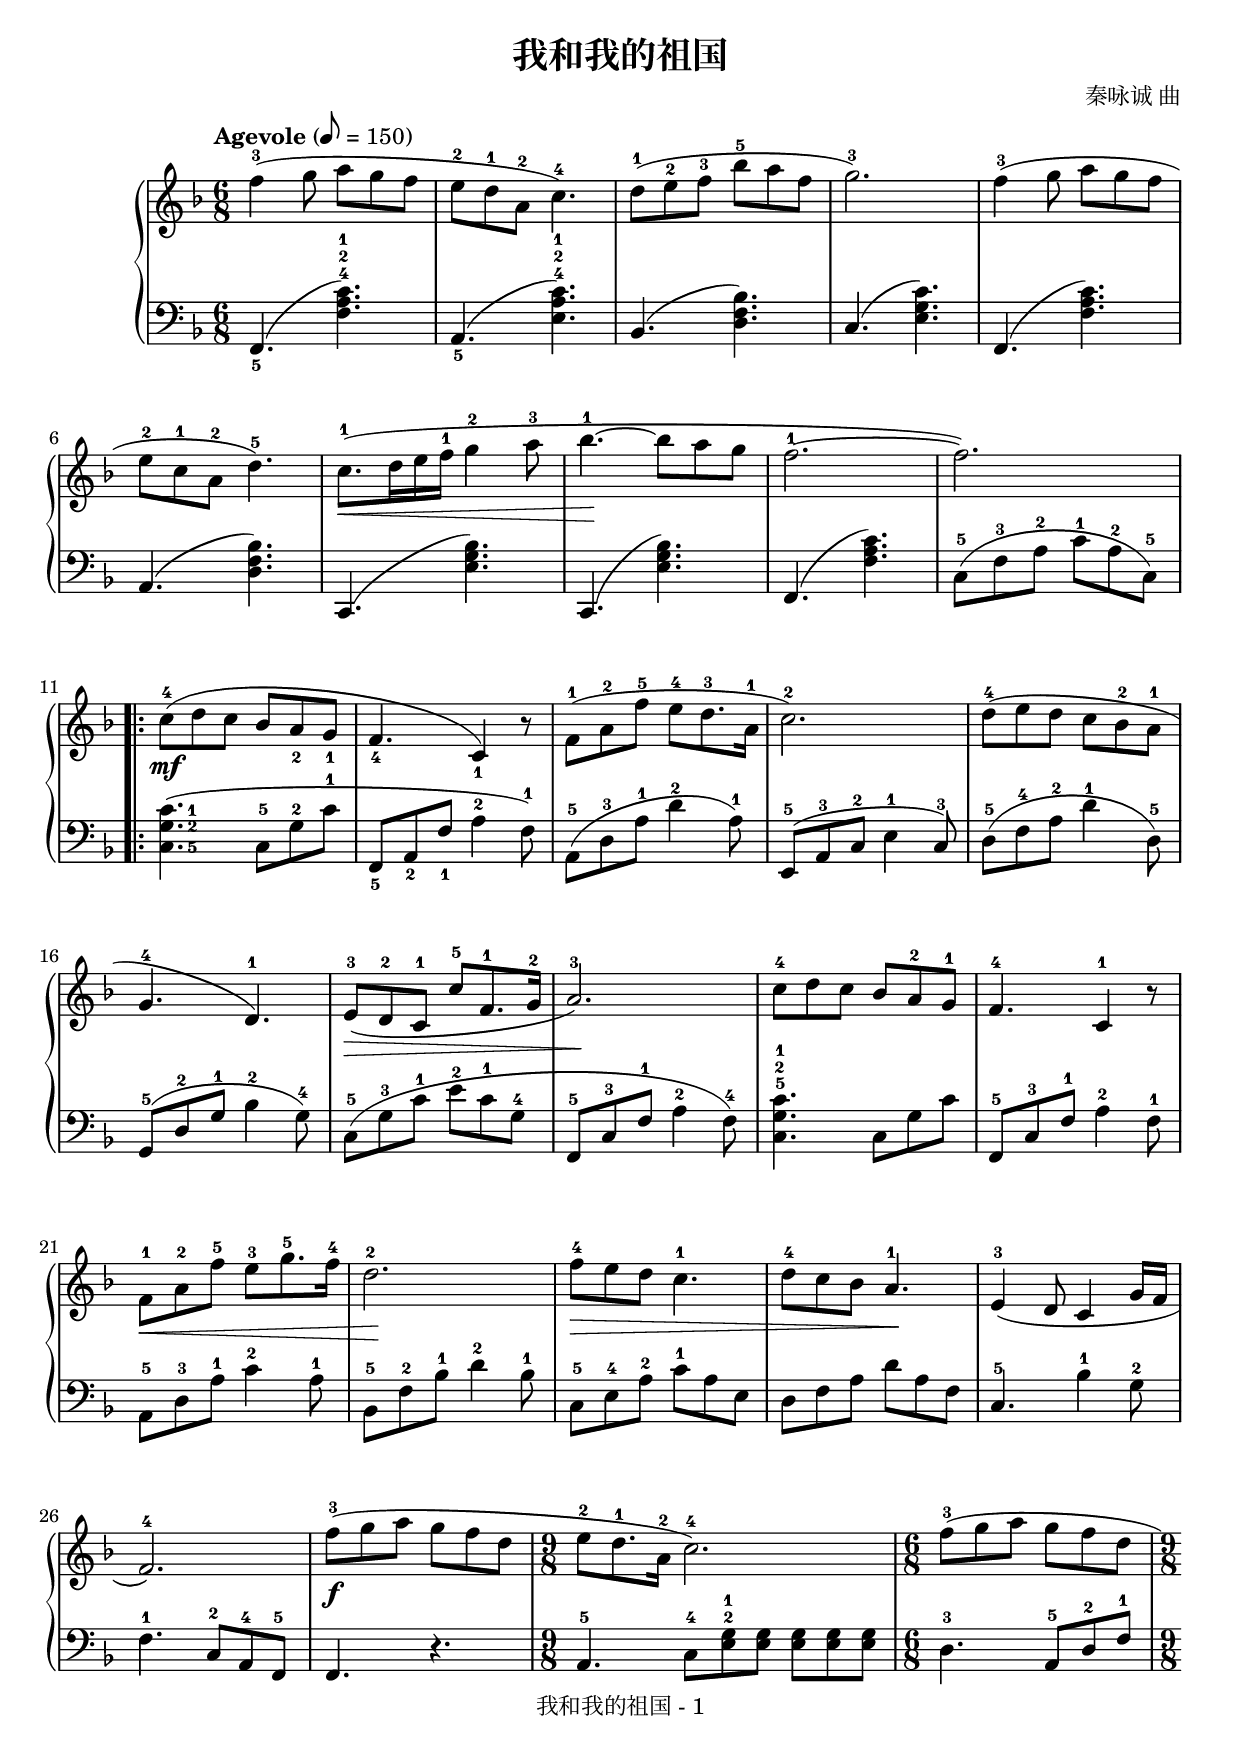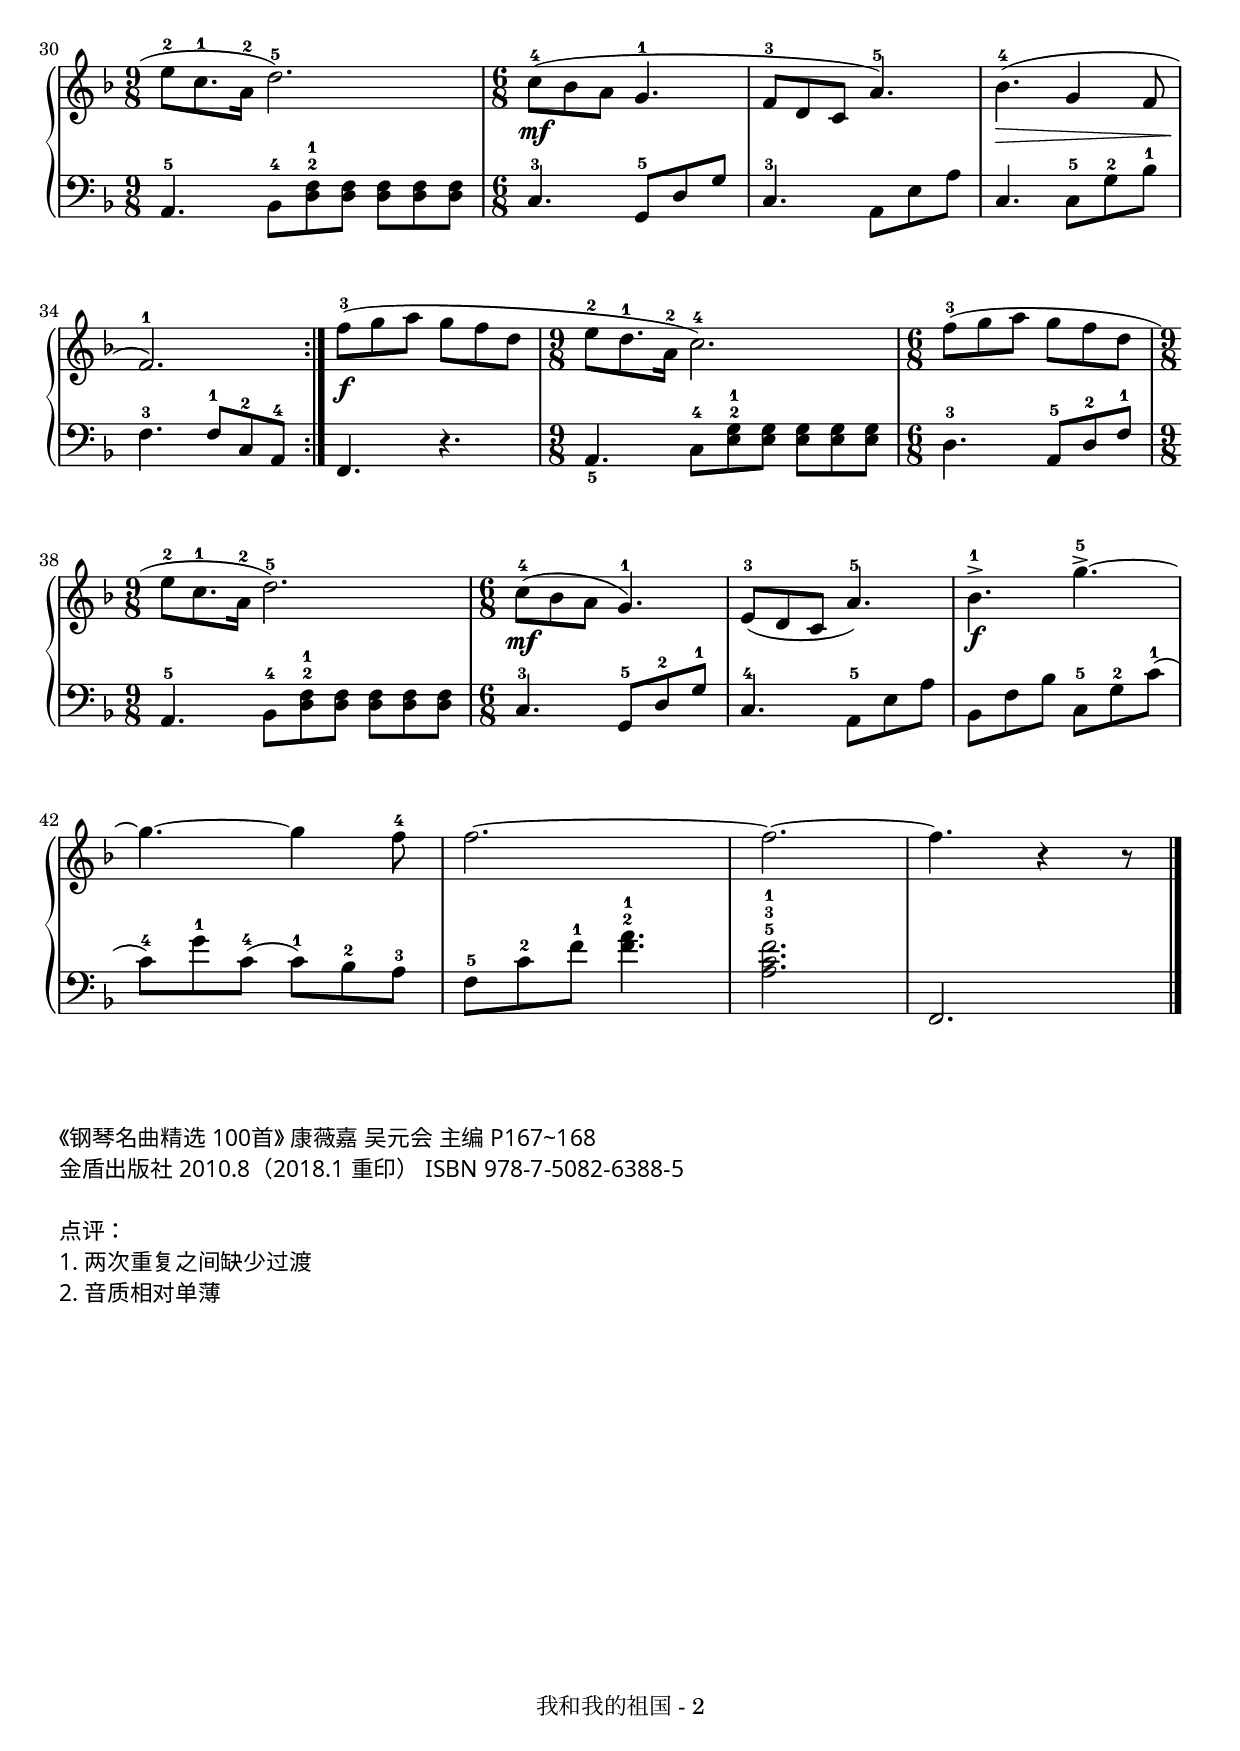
\version "2.18.2"

songName = "我和我的祖国"
\include "../lib/paper-footer.ily"

\header {
  title = \songName
  composer = "秦咏诚 曲"
}

keyTime = {
  \key f \major
  \time 6/8
  \numericTimeSignature
}

upper = \relative c'' {
  \clef treble
  \keyTime
  \tempo "Agevole" 8=150
  \override Hairpin.to-barline = ##f
  
  f4-3( g8 a g f |
  e8-2 d-1 a-2 c4.-4) |
  d8-1( e-2 f-3 bes-5 a f |
  g2.-3) |
  f4-3( g8 a g f |\break
  
  e8-2 c-1 a-2 d4.-5) |
  c8.-1(\< d16 e f-1 g4-2 a8-3 |
  bes4.-1~\! bes8 a g |
  f2.-1~ |
  f2.) |\break
  
  \repeat volta 2 {
    c8-4\mf( d c bes a_2 g_1 |
    f4._4 c4_1) r8 |
    f8-1( a-2 f'-5 e-4 d8.-3 a16-1 |
    c2.-2) |
    d8-4( e d c bes-2 a-1 |\break
    
    g4.-4 d-1) |
    e8-3(\> d-2 c-1 c'-5 f,8.-1 g16-2 |
    a2.-3\!) |
    c8-4 d c bes a-2 g-1 |
    f4.-4 c4-1 r8 |\break
    
    f8-1\< a-2 f'-5 e-3 g8.-5 f16-4 |
    d2.-2\! |
    f8-4\> e d c4.-1 |
    d8-4 c bes a4.-1\! |
    e4-3( d8 c4 g'16 f |\break
    
    f2.-4) |
    f'8-3\f( g a g f d |
    \time 9/8 e8-2 d8.-1 a16-2 c2.-4) |
    \time 6/8 f8-3( g a g f d |\break
    
    \time 9/8 e8-2 c8.-1 a16-2 d2.-5) |
    \time 6/8 c8-4\mf( bes a g4.-1 |
    f8-3 d c a'4.-5) |
    bes4.-4(\> g4 f8 |\break
    
    f2.-1\!) |
  }
  f'8-3\f( g a g f d |
  \time 9/8 e8-2 d8.-1 a16-2 c2.-4) |
  \time 6/8 f8-3( g a g f d |\break
  
  \time 9/8 e8-2 c8.-1 a16-2 d2.-5) |
  \time 6/8 c8-4\mf( bes a g4.-1) |
  e8-3( d c a'4.-5) |
  bes4.->-1\f g'->-5~ |\break
  
  g4.~g4 f8-4 |
  f2.~ |
  f2.~ |
  f4. r4 r8 |\bar "|."
}

lower = \relative c {
  \clef bass
  \keyTime
  \override Hairpin.to-barline = ##f
  \dynamicUp
  
  f,4._5( <f' a c>4.-4-2-1) |
  a,4._5( <e' a c>4.-4-2-1) |
  bes4.( < d f bes>4.) |
  c4.( <e g c>4.) |
  f,4.( <f' a c>4.) |\break
  
  a,4.( <d f bes>4.) |
  c,4.( <e' g bes>4.) |
  c,4.( <e' g bes>4.) |
  f,4.( <f' a c>4.) |
  c8-5( f-3 a-2 c-1 a-2 c,-5) |\break
  
  \repeat volta 2 {
    \set fingeringOrientations = #'(right) <c-5 g'-2 c-1>4.( c8-5 g'-2 c-1 |
    f,,8_5 a_2 f'_1 a4-2 f8-1) |
    a,8-5( d-3 a'-1 d4-2 a8-1) |
    e,8-5( a-3 c-2 e4-1 c8-3) |
    d8-5( f-4 a-2 d4-1 d,8-5) |\break
    
    g,8-5( d'-2 g-1 bes4-2 g8-4) |
    c,8-5( g'-3 c-1 e-2 c-1 g-4 |
    f,8-5 c'-3 f-1 a4-2 f8-4) |
    <c g' c>4.-5-2-1 c8 g' c |
    f,,8-5 c'-3 f-1 a4-2 f8-1 |\break
    
    a,8-5 d-3 a'-1 c4-2 a8-1 |
    bes,8-5 f'-2 bes-1 d4-2 bes8-1 |
    c,8-5 e-4 a-2 c-1 a e |
    d8 f a d a f |
    c4.-5 bes'4-1 g8-2 |\break
    
    f4.-1 c8-2 a-4 f-5 |
    f4. r |
    \time 9/8 a4.-5 c8-4 <e g>-2-1 q q q q |
    \time 6/8 d4.-3 a8-5 d-2 f-1 |\break
    
    \time 9/8 a,4.-5 bes8-4 <d f>-2-1 q q q q |
    \time 6/8 c4.-3 g8-5 d' g |
    c,4.-3 a8 e' a |
    c,4. c8-5 g'-2 bes-1 |\break
    
    f4.-3 f8-1 c-2 a-4 |
  }
  f4. r |
  \time 9/8 a4._5 c8-4 <e g>-2-1 q q q q |
  \time 6/8 d4.-3 a8-5 d-2 f-1 |\break
  
  \time 9/8 a,4.-5 bes8-4 <d f>-2-1 q q q q |
  \time 6/8 c4.-3 g8-5 d'-2 g-1 |
  c,4.-4 a8-5 e' a |
  bes,8 f' bes c,-5 g'-2 c-1( |\break
  
  c8-4) g'-1 c,-4( c-1) bes-2 a-3 |
  f8-5 c'-2 f-1 <f a>4.-2-1 |
  <a, c f>2.-5-3-1 |
  f,2. |\bar "|."
}

\score {
  \keepWithTag #'pdf
  % \keepWithTag #'midi
  \new PianoStaff <<
    \new Staff = "upper" \upper
    \new Staff = "lower" \lower
  >>
  \layout {
    % indent = 0\cm
  }
  % \midi { }
}

\score {
  \unfoldRepeats
  \keepWithTag #'midi
  \new PianoStaff <<
    \new Staff = "upper" \upper
    \new Staff = "lower" \lower
  >>
  \midi { }
}

\markup { \override #'(font-name . "楷体") \column {
  \line { 《钢琴名曲精选 100首》 康薇嘉 吴元会 主编 P167~168 }
  \line { 金盾出版社 2010.8（2018.1 重印）    ISBN 978-7-5082-6388-5  }
  \vspace #1
  \line { 点评： }
  \line { 1. 两次重复之间缺少过渡 }
  \line { 2. 音质相对单薄 }
} }
